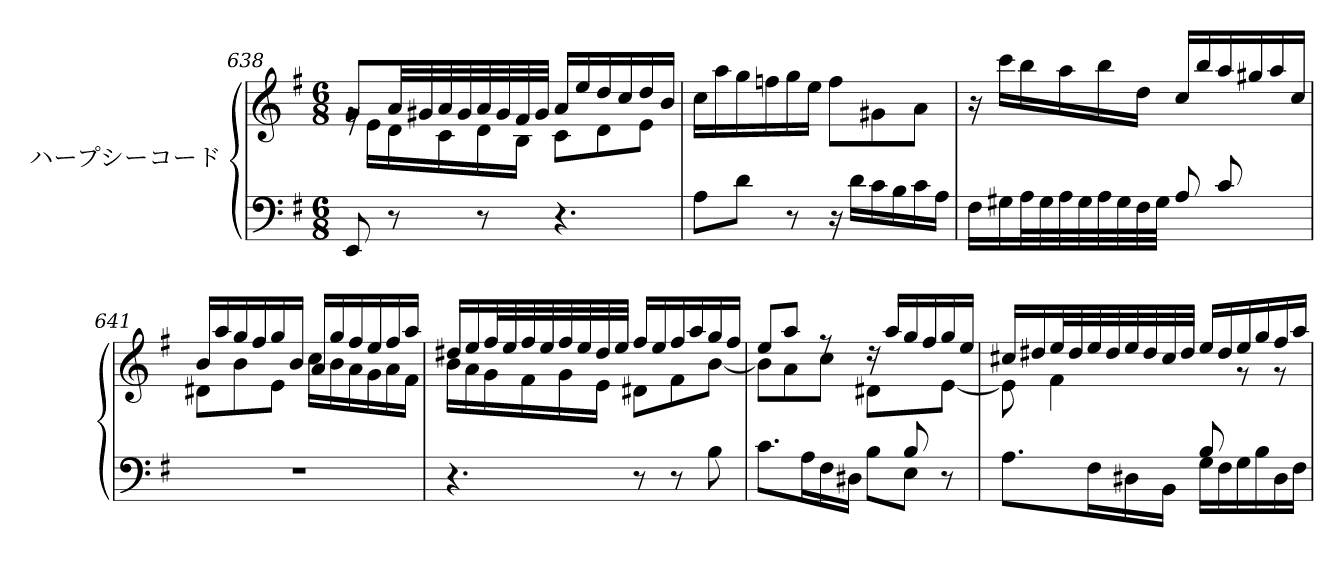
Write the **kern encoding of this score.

**kern	**kern
*part1	*part1
*staff2	*staff1
*I"ハープシーコード	*
*clefF4	*clefG2
*k[f#]	*k[f#]
*M6/8	*M6/8
=638	=638
*	*^
8EE/	8g/L	16rg
.	.	16e\LL
8r	32a/LL	16d\
.	32g#X/	.
.	32a/	16c\
.	32g#/	.
8r	32a/	16d\
.	32g#/	.
.	32f#/	16B\JJ
.	32g#/JJJ	.
4.r	16a/LL	8c\L
.	16ee/	.
.	16dd/	8d\
.	16cc/	.
.	16dd/	8e\J
.	16b/JJ	.
*	*v	*v
!!LO:LB:g=z
=639	=639
8A\L	16cc\LL
.	16aa\
8d\J	16gg\
.	16ffn\
8r	16gg\
.	16ee\JJ
16r	8ff\L
16d\LL	.
16c\	8g#X\
16B\	.
16c\	8a\J
16A\JJ	.
=640	=640
*	*^
16F#\LL	16r	8ryy
16G#X\	16ccc\LL	.
*	*v	*v
32A\L	16bb\
32G#\	.
32A\	16aa\
32G#\	.
32A\	16bb\
32G#\	.
32F#\	16dd\JJ
32G#\JJJ	.
8A/L	16cc/LL
.	16bb/
8c/	16aa/
.	16gg#X/
*	*^
8ryy	16aa/	8e\J
.	16cc/JJ	.
=641	=641	=641
2.r	16b/LL	8d#X\L
.	16aa/	.
.	16gg/	8b\
.	16ff#/	.
.	16gg/	8e\J
.	16b/JJ	.
.	16a/LL	16cc\LL
.	16gg/	16b\
.	16ff#/	16a\
.	16ee/	16g\
.	16ff#/	16a\
.	16aa/JJ	16f#\JJ
!!LO:LB:g=z	!!
=642	=642	=642
4.r	16dd#X/LL	16b\LL
.	16ee/	16a\
.	32ff#/L	16g\
.	32ee/	.
.	32ff#/	16f#\
.	32ee/	.
.	32ff#/	16g\
.	32ee/	.
.	32dd#/	16e\JJ
.	32ee/JJJ	.
8r	16ff#/LL	8d#X\L
.	16ee/	.
8r	16ff#/	8f#\
.	16aa/	.
8B\	16gg/	[8b\J
.	16ff#/JJ	.
=643	=643	=643
*^	*	*
2ryy	8.c\L	8ee/L	8b\L]
.	.	8aa/J	8a\
.	16A\L	.	.
.	16F#\	8rff	8cc\J
.	16D#X\JJ	.	.
.	8B\L	16rdd	8d#X\L
.	.	16aa/LL	.
8B/	8E\J	16gg/	8ryy
.	.	16ff#/	.
8ryy	8r	16gg/	[8e\J
.	.	16ee/JJ	.
=644	=644	=644	=644
4.ryy	8.A\L	16cc#X/LL	8e\]
.	.	16dd#X/	.
.	.	32ee/L	4f#\
.	.	32dd#/	.
.	16F#\L	32ee/	.
.	.	32dd#/	.
.	16D#X\	32ee/	.
.	.	32dd#/	.
.	16BB\JJ	32cc#/	.
.	.	32dd#/JJJ	.
8B/	16G\LL	16ee/LL	8ryy
.	16F#\	16dd#/	.
4ryy	16G\	16ee/	8rg
.	16B\	16gg/	.
.	16D#\	16ff#/	8rg
.	16F#\JJ	16aa/JJ	.
*v	*v	*	*
*	*v	*v
=	=
*-	*-
